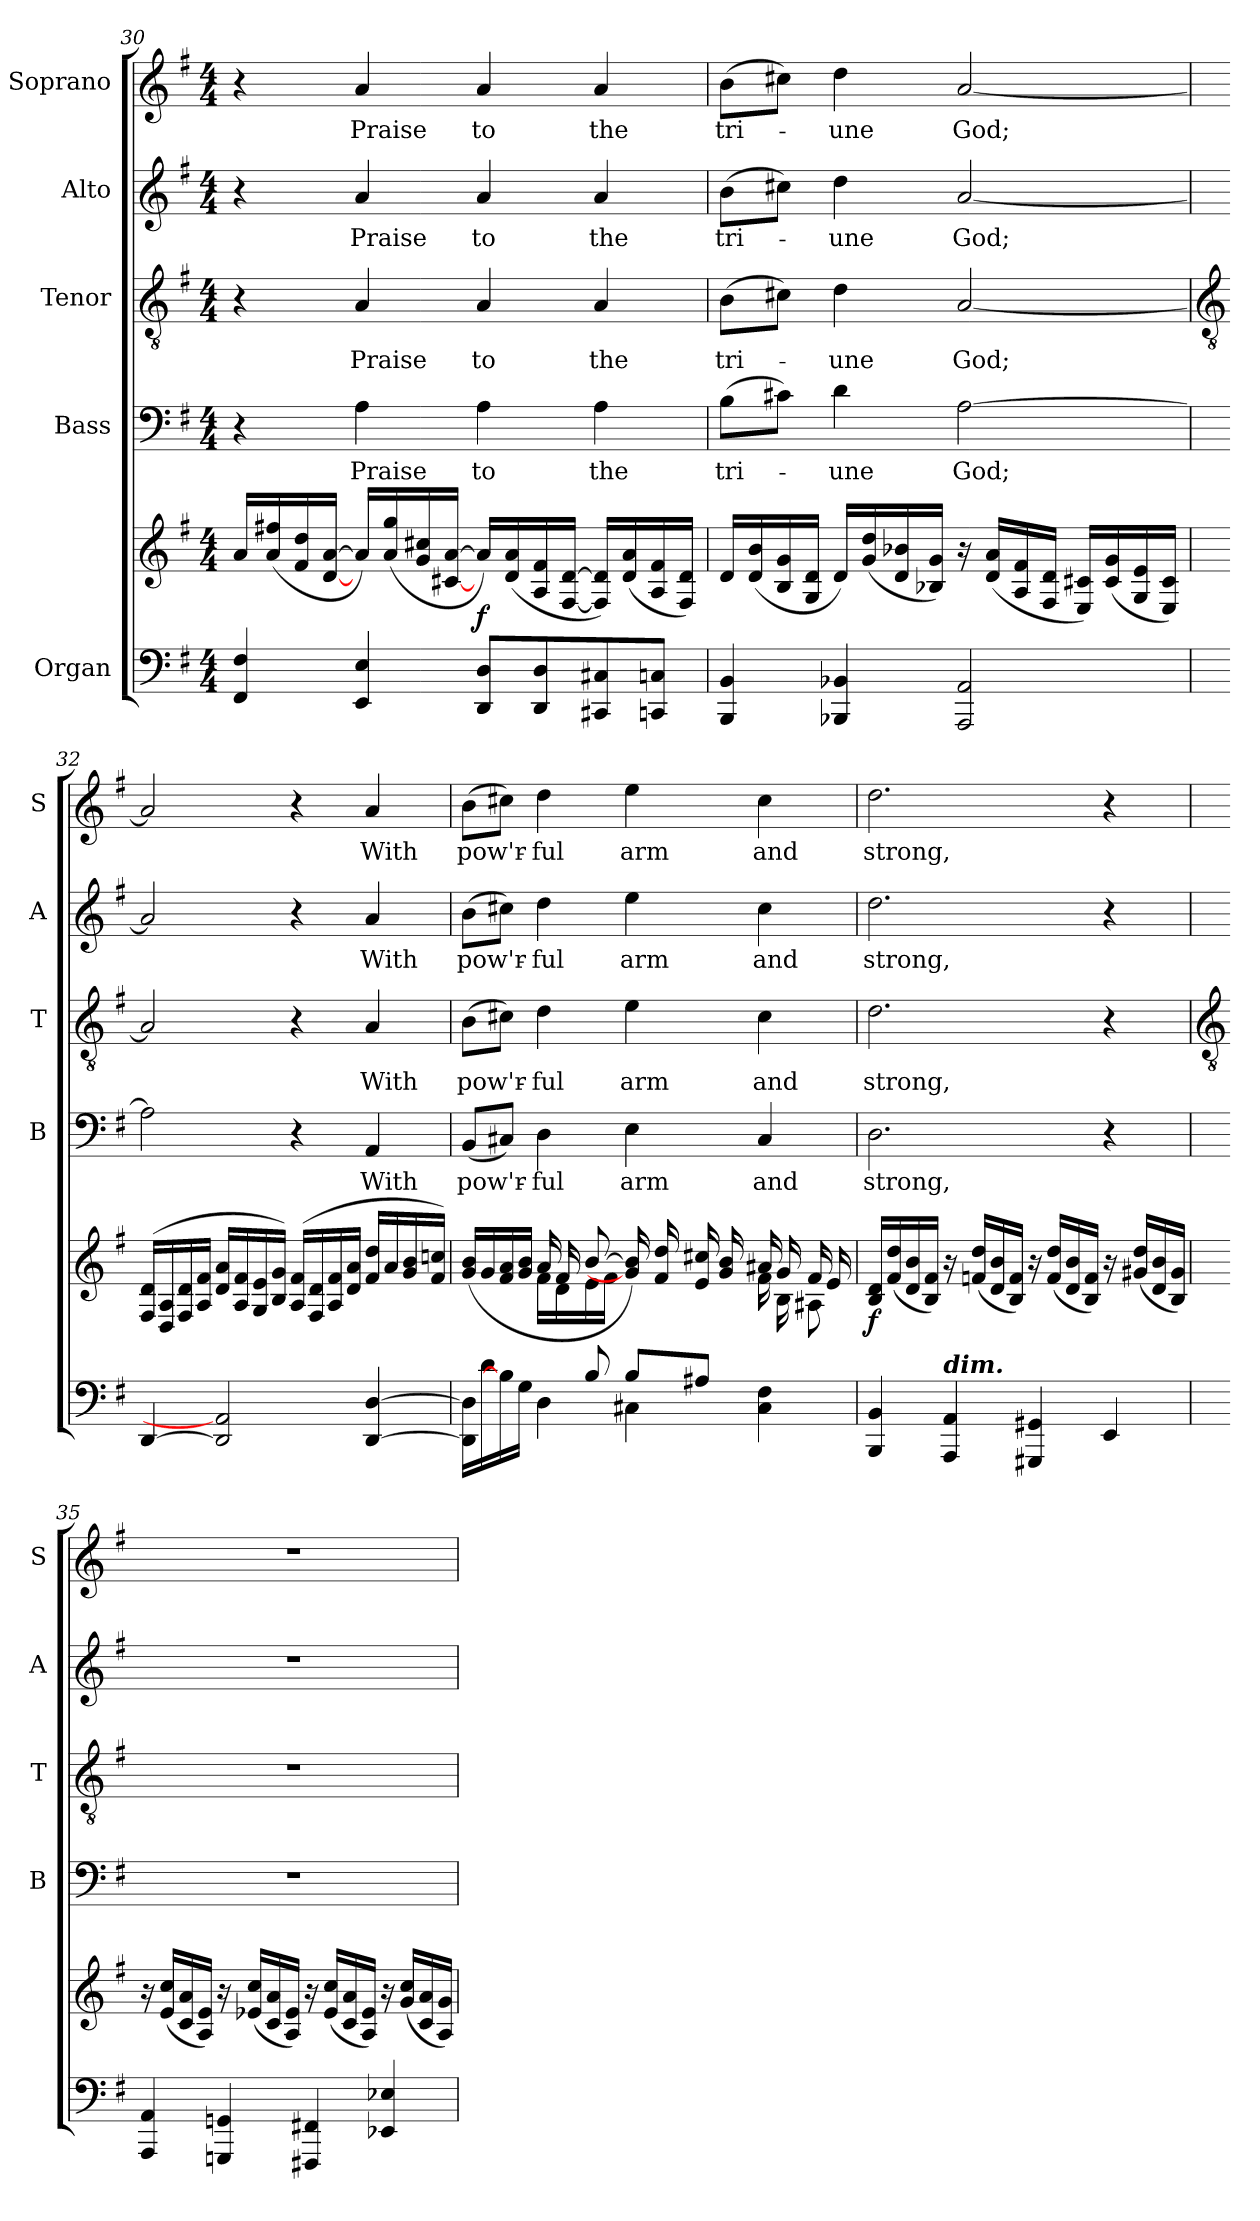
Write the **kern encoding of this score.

**kern	**kern	**dynam	**kern	**text	**kern	**text	**kern	**text	**kern	**text
*part5	*part5	*part5	*part4	*part4	*part3	*part3	*part2	*part2	*part1	*part1
*staff6	*staff5	*staff5/6	*staff4	*staff4	*staff3	*staff3	*staff2	*staff2	*staff1	*staff1
*I"Organ	*	*	*I"Bass	*	*I"Tenor	*	*I"Alto	*	*I"Soprano	*
*	*	*	*I'B	*	*I'T	*	*I'A	*	*I'S	*
*clefF4	*clefG2	*	*clefF4	*	*clefGv2	*	*clefG2	*	*clefG2	*
*k[f#]	*k[f#]	*	*k[f#]	*	*k[f#]	*	*k[f#]	*	*k[f#]	*
*G:	*G:	*	*G:	*	*G:	*	*G:	*	*G:	*
*M4/4	*M4/4	*	*M4/4	*	*M4/4	*	*M4/4	*	*M4/4	*
=30	=30	=30	=30	=30	=30	=30	=30	=30	=30	=30
4FF# 4F#	16aLL	.	4r	.	4r	.	4r	.	4r	.
.	(<16a 16ff#X	.	.	.	.	.	.	.	.	.
.	16f# 16dd	.	.	.	.	.	.	.	.	.
.	[16d [16aJJ	.	.	.	.	.	.	.	.	.
!	!	!	!	!LO:LY:b	!	!LO:LY:b	!	!LO:LY:b	!	!LO:LY:b
4EE 4E	16aLL])	.	4A	Praise	4A	Praise	4a	Praise	4a	Praise
.	(<16a 16gg	.	.	.	.	.	.	.	.	.
.	16g 16cc#X	.	.	.	.	.	.	.	.	.
.	[16c#X [16aJJ	.	.	.	.	.	.	.	.	.
!	!	!LO:DY:b	!	!LO:LY:b	!	!LO:LY:b	!	!LO:LY:b	!	!LO:LY:b
8DD 8DL	16aLL])	f	4A	to	4A	to	4a	to	4a	to
.	(<16d 16a	.	.	.	.	.	.	.	.	.
8DD 8D	16A 16f#	.	.	.	.	.	.	.	.	.
.	[16F# [16dJJ	.	.	.	.	.	.	.	.	.
!	!	!	!	!LO:LY:b	!	!LO:LY:b	!	!LO:LY:b	!	!LO:LY:b
8CC#X 8C#X	16F#] 16d]LL)	.	4A	the	4A	the	4a	the	4a	the
.	(<16d 16a	.	.	.	.	.	.	.	.	.
8CCn 8CnJ	16A 16f#	.	.	.	.	.	.	.	.	.
.	16F# 16dJJ)	.	.	.	.	.	.	.	.	.
=31	=31	=31	=31	=31	=31	=31	=31	=31	=31	=31
!	!	!	!	!LO:LY:b	!	!LO:LY:b	!	!LO:LY:b	!	!LO:LY:b
4BBB 4BB	16dLL	.	(>8BL	tri-	(>8BL	tri-	(>8bL	tri-	(>8bL	tri-
.	(<16d 16b	.	.	.	.	.	.	.	.	.
.	16B 16g	.	8c#XJ)	.	8c#XJ)	.	8cc#XJ)	.	8cc#XJ)	.
.	16G 16dJJ	.	.	.	.	.	.	.	.	.
!	!	!	!	!LO:LY:b	!	!LO:LY:b	!	!LO:LY:b	!	!LO:LY:b
4BBB-X 4BB-X	16dLL)	.	4d	une	4d	une	4dd	une	4dd	une
.	(<16g 16dd	.	.	.	.	.	.	.	.	.
.	16d 16b-X	.	.	.	.	.	.	.	.	.
.	16B-X 16gJJ)	.	.	.	.	.	.	.	.	.
!	!	!	!	!LO:LY:b	!	!LO:LY:b	!	!LO:LY:b	!	!LO:LY:b
2AAA 2AA	16r	.	[2A	God;	[2A	God;	[2a	God;	[2a	God;
.	(<16d 16aLL	.	.	.	.	.	.	.	.	.
.	16A 16f#	.	.	.	.	.	.	.	.	.
.	16F# 16dJJ	.	.	.	.	.	.	.	.	.
.	16E 16c#XLL)	.	.	.	.	.	.	.	.	.
.	(<16c# 16g	.	.	.	.	.	.	.	.	.
.	16G 16e	.	.	.	.	.	.	.	.	.
.	16E 16c#JJ)	.	.	.	.	.	.	.	.	.
!!LO:LB:g=z
=32	=32	=32	=32	=32	=32	=32	=32	=32	=32	=32
*	*	*	*	*	*clefGv2	*	*	*	*	*
*^	*^	*	*	*	*	*	*	*	*	*
[4DD	1ryy	(<16F# 16dLL	1ryy	.	2A]	.	2A]	.	2a]	.	2a]	.
.	.	16D 16A	.	.	.	.	.	.	.	.	.	.
.	.	16F# 16d	.	.	.	.	.	.	.	.	.	.
.	.	16A 16f#JJ	.	.	.	.	.	.	.	.	.	.
2DD] 2AA]	.	16d 16aLL	.	.	.	.	.	.	.	.	.	.
.	.	16A 16f#	.	.	.	.	.	.	.	.	.	.
.	.	16G 16e	.	.	.	.	.	.	.	.	.	.
.	.	16B 16gJJ)	.	.	.	.	.	.	.	.	.	.
.	.	(<16A 16f#LL	.	.	4r	.	4r	.	4r	.	4r	.
.	.	16F# 16d	.	.	.	.	.	.	.	.	.	.
.	.	16A 16f#	.	.	.	.	.	.	.	.	.	.
.	.	16d 16aJJ	.	.	.	.	.	.	.	.	.	.
!	!	!	!	!	!	!LO:LY:b	!	!LO:LY:b	!	!LO:LY:b	!	!LO:LY:b
[4DD [4D	.	16f# 16ddLL	.	.	4AA	With	4A	With	4a	With	4a	With
.	.	16a	.	.	.	.	.	.	.	.	.	.
.	.	16g 16b	.	.	.	.	.	.	.	.	.	.
.	.	16f# 16ccnJJ)	.	.	.	.	.	.	.	.	.	.
=33	=33	=33	=33	=33	=33	=33	=33	=33	=33	=33	=33	=33
!	!	!	!	!	!	!LO:LY:b	!	!LO:LY:b	!	!LO:LY:b	!	!LO:LY:b
16DD\] 16D\]LL	4ryy	(<16g 16bLL	4ryy	.	(<8BBL	pow'r-	(>8BL	pow'r-	(>8bL	pow'r-	(>8bL	pow'r-
16d\	.	16g	.	.	.	.	.	.	.	.	.	.
16B\]	.	16f# 16a	.	.	8C#XJ)	.	8c#XJ)	.	8cc#XJ)	.	8cc#XJ)	.
16G\JJ	.	16g 16bJJ	.	.	.	.	.	.	.	.	.	.
!	!	!	!	!	!	!LO:LY:b	!	!LO:LY:b	!	!LO:LY:b	!	!LO:LY:b
4D\	8ryy	16aLL	16f#\LL	.	4D	ful	4d	ful	4dd	ful	4dd	ful
.	.	16f#	16d\	.	.	.	.	.	.	.	.	.
.	8B/	[8bJ	16e\	.	.	.	.	.	.	.	.	.
.	.	.	16f#\JJ	.	.	.	.	.	.	.	.	.
!	!	!	!	!	!	!LO:LY:b	!	!LO:LY:b	!	!LO:LY:b	!	!LO:LY:b
4C#X\	8B/L	16g] 16b]LL)	4ryy	.	4E	arm	4e	arm	4ee	arm	4ee	arm
.	.	16f# 16dd	.	.	.	.	.	.	.	.	.	.
.	8A#X/J	16e 16cc#X	.	.	.	.	.	.	.	.	.	.
.	.	16g 16bJJ	.	.	.	.	.	.	.	.	.	.
!	!	!	!	!	!	!LO:LY:b	!	!LO:LY:b	!	!LO:LY:b	!	!LO:LY:b
4C#\ 4F#\	4ryy	16a#XLL	16f#\LL	.	4C#	and	4c#	and	4cc#	and	4cc#	and
.	.	16g	16B\	.	.	.	.	.	.	.	.	.
.	.	16f#	8A#X\J	.	.	.	.	.	.	.	.	.
.	.	16eJJ	.	.	.	.	.	.	.	.	.	.
=34	=34	=34	=34	=34	=34	=34	=34	=34	=34	=34	=34	=34
!	!	!	!	!LO:DY:b	!	!LO:LY:b	!	!LO:LY:b	!	!LO:LY:b	!	!LO:LY:b
4BBB 4BB	1ryy	16B 16dLL	2ryy	f	2.D	strong,	2.d	strong,	2.dd	strong,	2.dd	strong,
.	.	(<16f# 16dd	.	.	.	.	.	.	.	.	.	.
.	.	16d 16b	.	.	.	.	.	.	.	.	.	.
.	.	16B 16f#JJ)	.	.	.	.	.	.	.	.	.	.
!LO:TX:a:Bi:t=dim.	!	!	!	!	!	!	!	!	!	!	!	!
4AAA 4AA	.	16r	.	.	.	.	.	.	.	.	.	.
.	.	(<16fn 16ddLL	.	.	.	.	.	.	.	.	.	.
.	.	16d 16b	.	.	.	.	.	.	.	.	.	.
.	.	16B 16fJJ)	.	.	.	.	.	.	.	.	.	.
4GGG#X 4GG#X	.	16r	2ryy	.	.	.	.	.	.	.	.	.
.	.	(<16f 16ddLL	.	.	.	.	.	.	.	.	.	.
.	.	16d 16b	.	.	.	.	.	.	.	.	.	.
.	.	16B 16fJJ)	.	.	.	.	.	.	.	.	.	.
4EE	.	16r	.	.	4r	.	4r	.	4r	.	4r	.
.	.	(<16g#X 16ddLL	.	.	.	.	.	.	.	.	.	.
.	.	16d 16b	.	.	.	.	.	.	.	.	.	.
.	.	16B 16g#JJ)	.	.	.	.	.	.	.	.	.	.
!!LO:LB:g=z
=35	=35	=35	=35	=35	=35	=35	=35	=35	=35	=35	=35	=35
*	*	*	*	*	*	*	*clefGv2	*	*	*	*	*
4AAA 4AA	1ryy	16r	2ryy	.	1r	.	1r	.	1r	.	1r	.
.	.	(<16e 16ccLL	.	.	.	.	.	.	.	.	.	.
.	.	16c 16a	.	.	.	.	.	.	.	.	.	.
.	.	16A 16eJJ)	.	.	.	.	.	.	.	.	.	.
4GGGn 4GGn	.	16r	.	.	.	.	.	.	.	.	.	.
.	.	(<16e-X 16ccLL	.	.	.	.	.	.	.	.	.	.
.	.	16c 16a	.	.	.	.	.	.	.	.	.	.
.	.	16A 16e-JJ)	.	.	.	.	.	.	.	.	.	.
4FFF#X 4FF#X	.	16r	2ryy	.	.	.	.	.	.	.	.	.
.	.	(<16e- 16ccLL	.	.	.	.	.	.	.	.	.	.
.	.	16c 16a	.	.	.	.	.	.	.	.	.	.
.	.	16A 16e-JJ)	.	.	.	.	.	.	.	.	.	.
4EE-X 4E-X	.	16r	.	.	.	.	.	.	.	.	.	.
.	.	(<16g 16ccLL	.	.	.	.	.	.	.	.	.	.
.	.	16c 16a	.	.	.	.	.	.	.	.	.	.
.	.	16A 16gJJ)	.	.	.	.	.	.	.	.	.	.
*v	*v	*	*	*	*	*	*	*	*	*	*	*
*	*v	*v	*	*	*	*	*	*	*	*	*
=	=	=	=	=	=	=	=	=	=	=
*-	*-	*-	*-	*-	*-	*-	*-	*-	*-	*-
